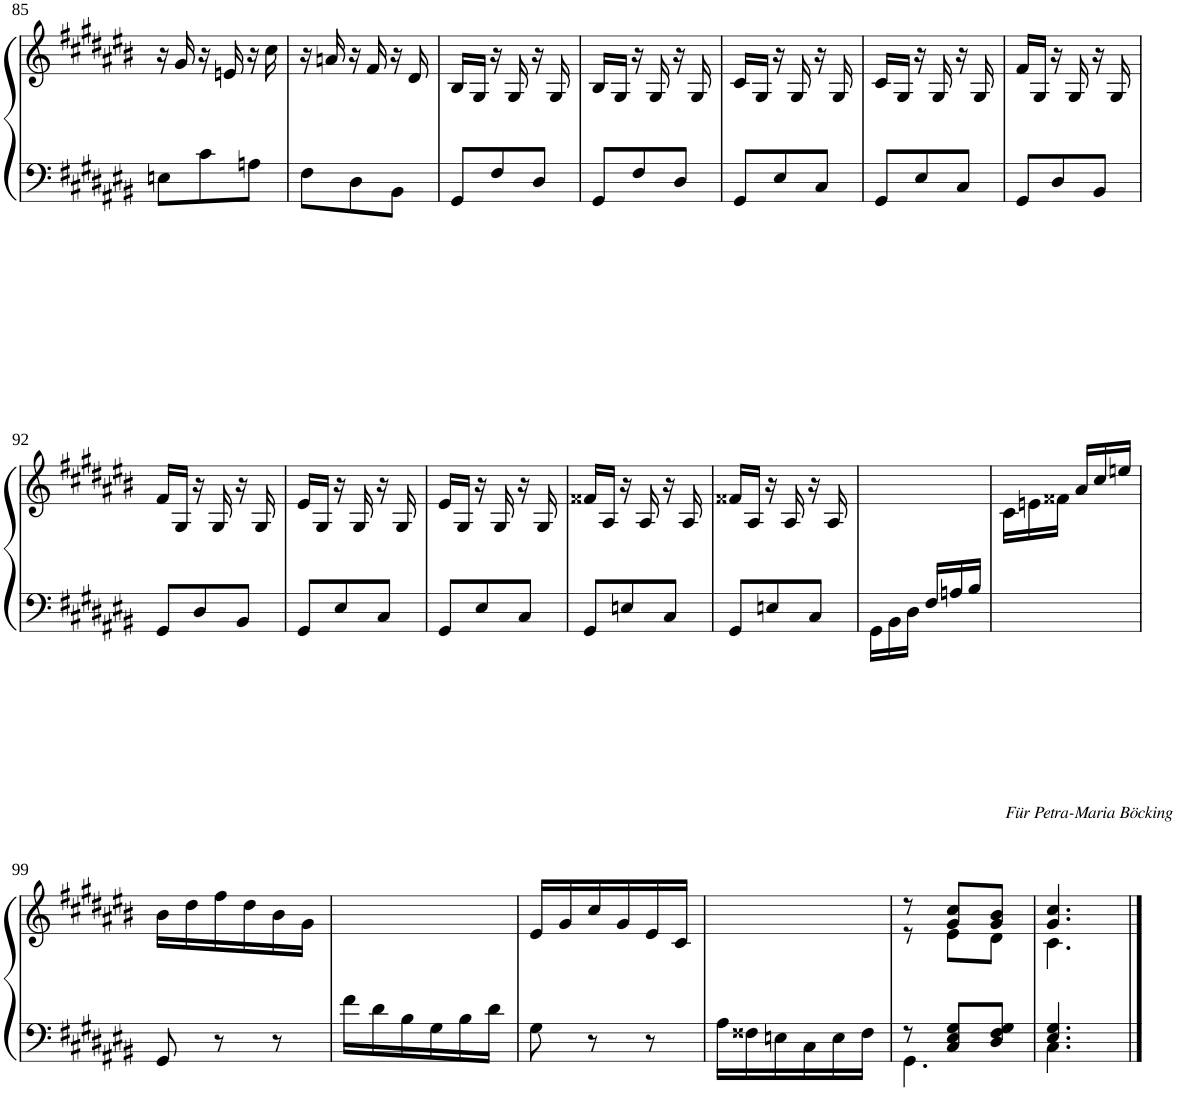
**kern	**kern
*part1	*part1
*staff2	*staff1
*I"Piano	*
*I'Pno	*
!!LO:PB:g=z
*clefF4	*clefG2
*k[f#c#g#d#a#e#b#]	*k[f#c#g#d#a#e#b#]
*M3/8	*M3/8
=85	=85
8En\L	16r
.	16g#/
8c#\	16r
.	16en/
8An\J	16r
.	16cc#\
=86	=86
8F#\L	16r
.	16an/
8D#\	16r
.	16f#/
8BB#\J	16r
.	16d#/
=87	=87
8GG#/L	16B#/LL
.	16G#/JJ
8F#/	16r
.	16G#/
8D#/J	16r
.	16G#/
=88	=88
8GG#/L	16B#/LL
.	16G#/JJ
8F#/	16r
.	16G#/
8D#/J	16r
.	16G#/
=89	=89
8GG#/L	16c#/LL
.	16G#/JJ
8E#/	16r
.	16G#/
8C#/J	16r
.	16G#/
=90	=90
8GG#/L	16c#/LL
.	16G#/JJ
8E#/	16r
.	16G#/
8C#/J	16r
.	16G#/
=91	=91
8GG#/L	16f#/LL
.	16G#/JJ
8D#/	16r
.	16G#/
8BB#/J	16r
.	16G#/
!!LO:LB:g=z
=92	=92
8GG#/L	16f#/LL
.	16G#/JJ
8D#/	16r
.	16G#/
8BB#/J	16r
.	16G#/
=93	=93
8GG#/L	16e#/LL
.	16G#/JJ
8E#/	16r
.	16G#/
8C#/J	16r
.	16G#/
=94	=94
8GG#/L	16e#/LL
.	16G#/JJ
8E#/	16r
.	16G#/
8C#/J	16r
.	16G#/
=95	=95
8GG#/L	16f##X/LL
.	16A#/JJ
8En/	16r
.	16A#/
8C#/J	16r
.	16A#/
=96	=96
8GG#/L	16f##X/LL
.	16A#/JJ
8En/	16r
.	16A#/
8C#/J	16r
.	16A#/
=97	=97
16GG#\LL	4.ryy
16BB#\	.
16D#\JJ	.
16F#/LL	.
16An/	.
16B#/JJ	.
=98	=98
4.ryy	16c#\LL
.	16en\
.	16f##X\JJ
.	16a#/LL
.	16cc#/
.	16een/JJ
!!LO:LB:g=z
=99	=99
8GG#/	16b#\LL
.	16dd#\
8r	16ff#\
.	16dd#\
8r	16b#\
.	16g#\JJ
=100	=100
16f#\LL	4.ryy
16d#\	.
16B#\	.
16G#\	.
16B#\	.
16d#\JJ	.
=101	=101
8G#\	16e#/LL
.	16g#/
8r	16cc#/
.	16g#/
8r	16e#/
.	16c#/JJ
=102	=102
16A#\LL	4.ryy
16F##X\	.
16En\	.
16C#\	.
16E\	.
16F##\JJ	.
=103	=103
*^	*^
8r	4.GG#\	8r	8r
8C#/ 8E#/ 8G#/L	.	8g#/ 8cc#/L	8e#\L
8D#/ 8F#/ 8G#/J	.	8g#/ 8b#/J	8d#\J
=104	=104	=104	=104
!	!	!LO:TX:a:i:t=Für Petra-Maria Böcking	!
4.E#/ 4.G#/	4.C#\	4.g#/ 4.cc#/	4.c#\
*v	*v	*	*
*	*v	*v
==	==
*-	*-
